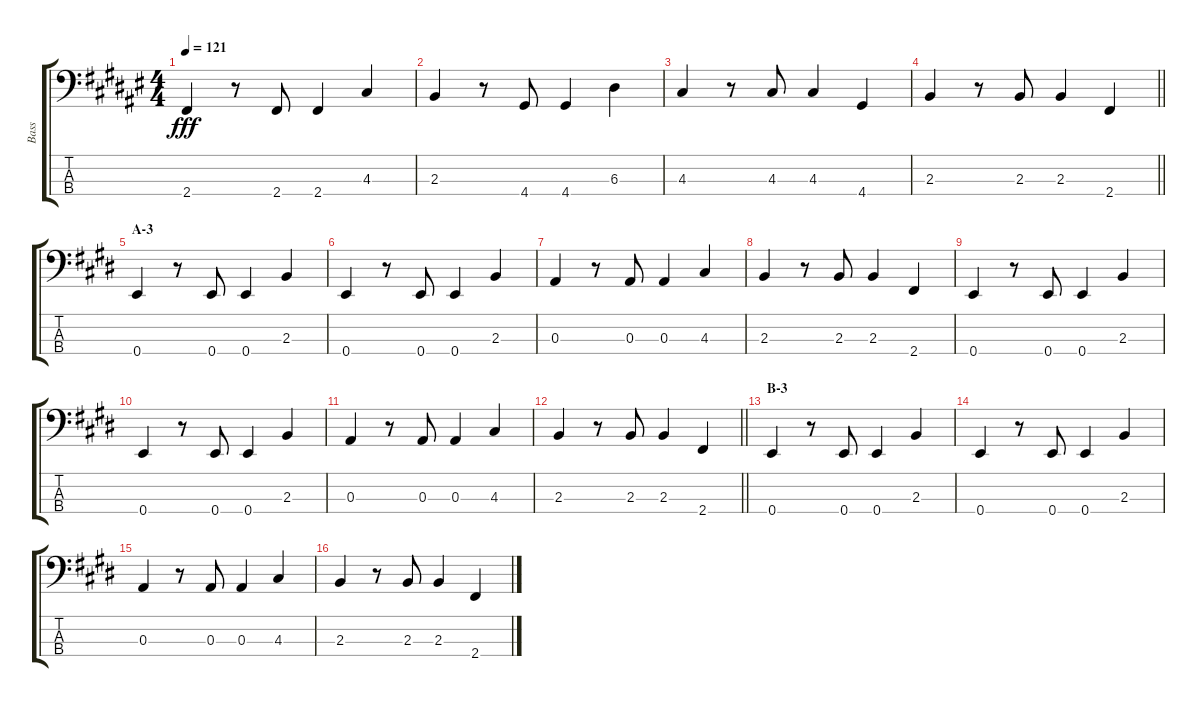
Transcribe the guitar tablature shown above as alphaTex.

\track ("Bass" "Bass") {instrument electricbassfinger}
\staff {score tabs}
\tuning (G2 D2 A1 E1) {hide}
\ts (4 4)
\tempo 121
\clef f4
\ks f#
2.4.4{dy fff} r.8 2.4.8 2.4.4 4.3.4 |
2.3.4 r.8 4.4.8 4.4.4 6.3.4 |
4.3.4 r.8 4.3.8 4.3.4 4.4.4 |
\barLineRight lightlight
2.3.4 r.8 2.3.8 2.3.4 2.4.4 |
\section ("" "A-3")
\ks e
0.4.4 r.8 0.4.8 0.4.4 2.3.4 |
0.4.4 r.8 0.4.8 0.4.4 2.3.4 |
0.3.4 r.8 0.3.8 0.3.4 4.3.4 |
2.3.4 r.8 2.3.8 2.3.4 2.4.4 |
0.4.4 r.8 0.4.8 0.4.4 2.3.4 |
0.4.4 r.8 0.4.8 0.4.4 2.3.4 |
0.3.4 r.8 0.3.8 0.3.4 4.3.4 |
\barLineRight lightlight
2.3.4 r.8 2.3.8 2.3.4 2.4.4 |
\section ("" "B-3")
0.4.4 r.8 0.4.8 0.4.4 2.3.4 |
0.4.4 r.8 0.4.8 0.4.4 2.3.4 |
0.3.4 r.8 0.3.8 0.3.4 4.3.4 |
2.3.4 r.8 2.3.8 2.3.4 2.4.4
